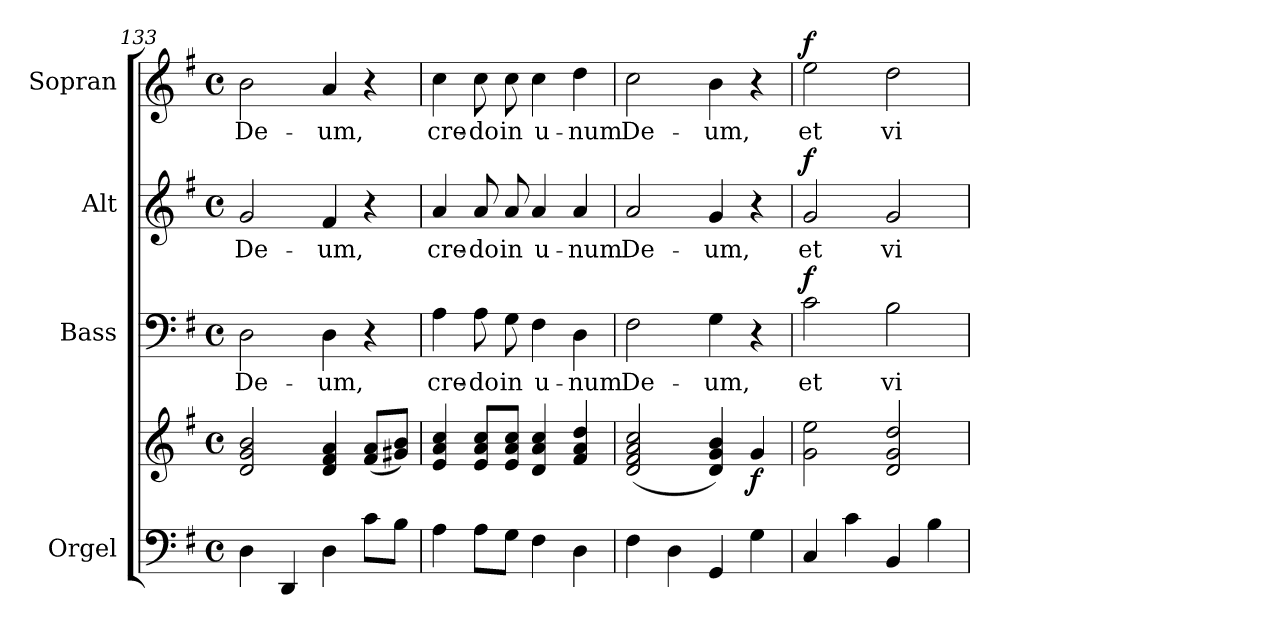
**kern	**kern	**dynam	**kern	**text	**dynam	**kern	**text	**dynam	**kern	**text	**dynam
*part4	*part4	*part4	*part3	*part3	*part3	*part2	*part2	*part2	*part1	*part1	*part1
*staff5	*staff4	*staff4/5	*staff3	*staff3	*staff3	*staff2	*staff2	*staff2	*staff1	*staff1	*staff1
*I"Orgel	*	*	*I"Bass	*	*	*I"Alt	*	*	*I"Sopran	*	*
*I'Org.	*	*	*I'B.	*	*	*I'A.	*	*	*I'S.	*	*
*clefF4	*clefG2	*	*clefF4	*	*	*clefG2	*	*	*clefG2	*	*
*k[f#]	*k[f#]	*	*k[f#]	*	*	*k[f#]	*	*	*k[f#]	*	*
*G:	*G:	*	*G:	*	*	*G:	*	*	*G:	*	*
*M4/4	*M4/4	*	*M4/4	*	*	*M4/4	*	*	*M4/4	*	*
*met(c)	*met(c)	*	*met(c)	*	*	*met(c)	*	*	*met(c)	*	*
=133	=133	=133	=133	=133	=133	=133	=133	=133	=133	=133	=133
!	!	!	!	!LO:LY:b	!	!	!LO:LY:b	!	!	!LO:LY:b	!
4D\	2d/ 2g/ 2b/	.	2D\	De-	.	2g/	De-	.	2b\	De-	.
4DD/	.	.	.	.	.	.	.	.	.	.	.
!	!	!	!	!LO:LY:b	!	!	!LO:LY:b	!	!	!LO:LY:b	!
4D\	4d/ 4f#/ 4a/	.	4D\	-um,	.	4f#/	-um,	.	4a/	-um,	.
8c\L	(<8f#/ 8a/L	.	4r	.	.	4r	.	.	4r	.	.
8B\J	8g#X/ 8b/J)	.	.	.	.	.	.	.	.	.	.
=134	=134	=134	=134	=134	=134	=134	=134	=134	=134	=134	=134
!	!	!	!	!LO:LY:b	!	!	!LO:LY:b	!	!	!LO:LY:b	!
4A\	4e/ 4a/ 4cc/	.	4A\	cre-	.	4a/	cre-	.	4cc\	cre-	.
!	!	!	!	!LO:LY:b	!	!	!LO:LY:b	!	!	!LO:LY:b	!
8A\L	8e/ 8a/ 8cc/L	.	8A\	-do	.	8a/	-do	.	8cc\	-do	.
!	!	!	!	!LO:LY:b	!	!	!LO:LY:b	!	!	!LO:LY:b	!
8G\J	8e/ 8a/ 8cc/J	.	8G\	in	.	8a/	in	.	8cc\	in	.
!	!	!	!	!LO:LY:b	!	!	!LO:LY:b	!	!	!LO:LY:b	!
4F#\	4d/ 4a/ 4cc/	.	4F#\	u-	.	4a/	u-	.	4cc\	u-	.
!	!	!	!	!LO:LY:b	!	!	!LO:LY:b	!	!	!LO:LY:b	!
4D\	4f#/ 4a/ 4dd/	.	4D\	-num	.	4a/	-num	.	4dd\	-num	.
!!LO:PB:g=z
=135	=135	=135	=135	=135	=135	=135	=135	=135	=135	=135	=135
!	!	!	!	!LO:LY:b	!	!	!LO:LY:b	!	!	!LO:LY:b	!
4F#\	(2d/ 2f#/ 2a/ 2cc/	.	2F#\	De-	.	2a/	De-	.	2cc\	De-	.
4D\	.	.	.	.	.	.	.	.	.	.	.
!	!	!	!	!LO:LY:b	!	!	!LO:LY:b	!	!	!LO:LY:b	!
4GG/	4d/ 4g/ 4b/)	.	4G\	-um,	.	4g/	-um,	.	4b\	-um,	.
!	!	!LO:DY:b	!	!	!	!	!	!	!	!	!
4G\	4g/	f	4r	.	.	4r	.	.	4r	.	.
=136	=136	=136	=136	=136	=136	=136	=136	=136	=136	=136	=136
!	!	!	!	!LO:LY:b	!LO:DY:a	!	!LO:LY:b	!LO:DY:a	!	!LO:LY:b	!LO:DY:a
4C/	2g\ 2ee\	.	2c\	et	f	2g/	et	f	2ee\	et	f
4c\	.	.	.	.	.	.	.	.	.	.	.
!	!	!	!	!LO:LY:b	!	!	!LO:LY:b	!	!	!LO:LY:b	!
4BB/	2d/ 2g/ 2dd/	.	2B\	vi-	.	2g/	vi-	.	2dd\	vi-	.
4B\	.	.	.	.	.	.	.	.	.	.	.
=	=	=	=	=	=	=	=	=	=	=	=
*-	*-	*-	*-	*-	*-	*-	*-	*-	*-	*-	*-
